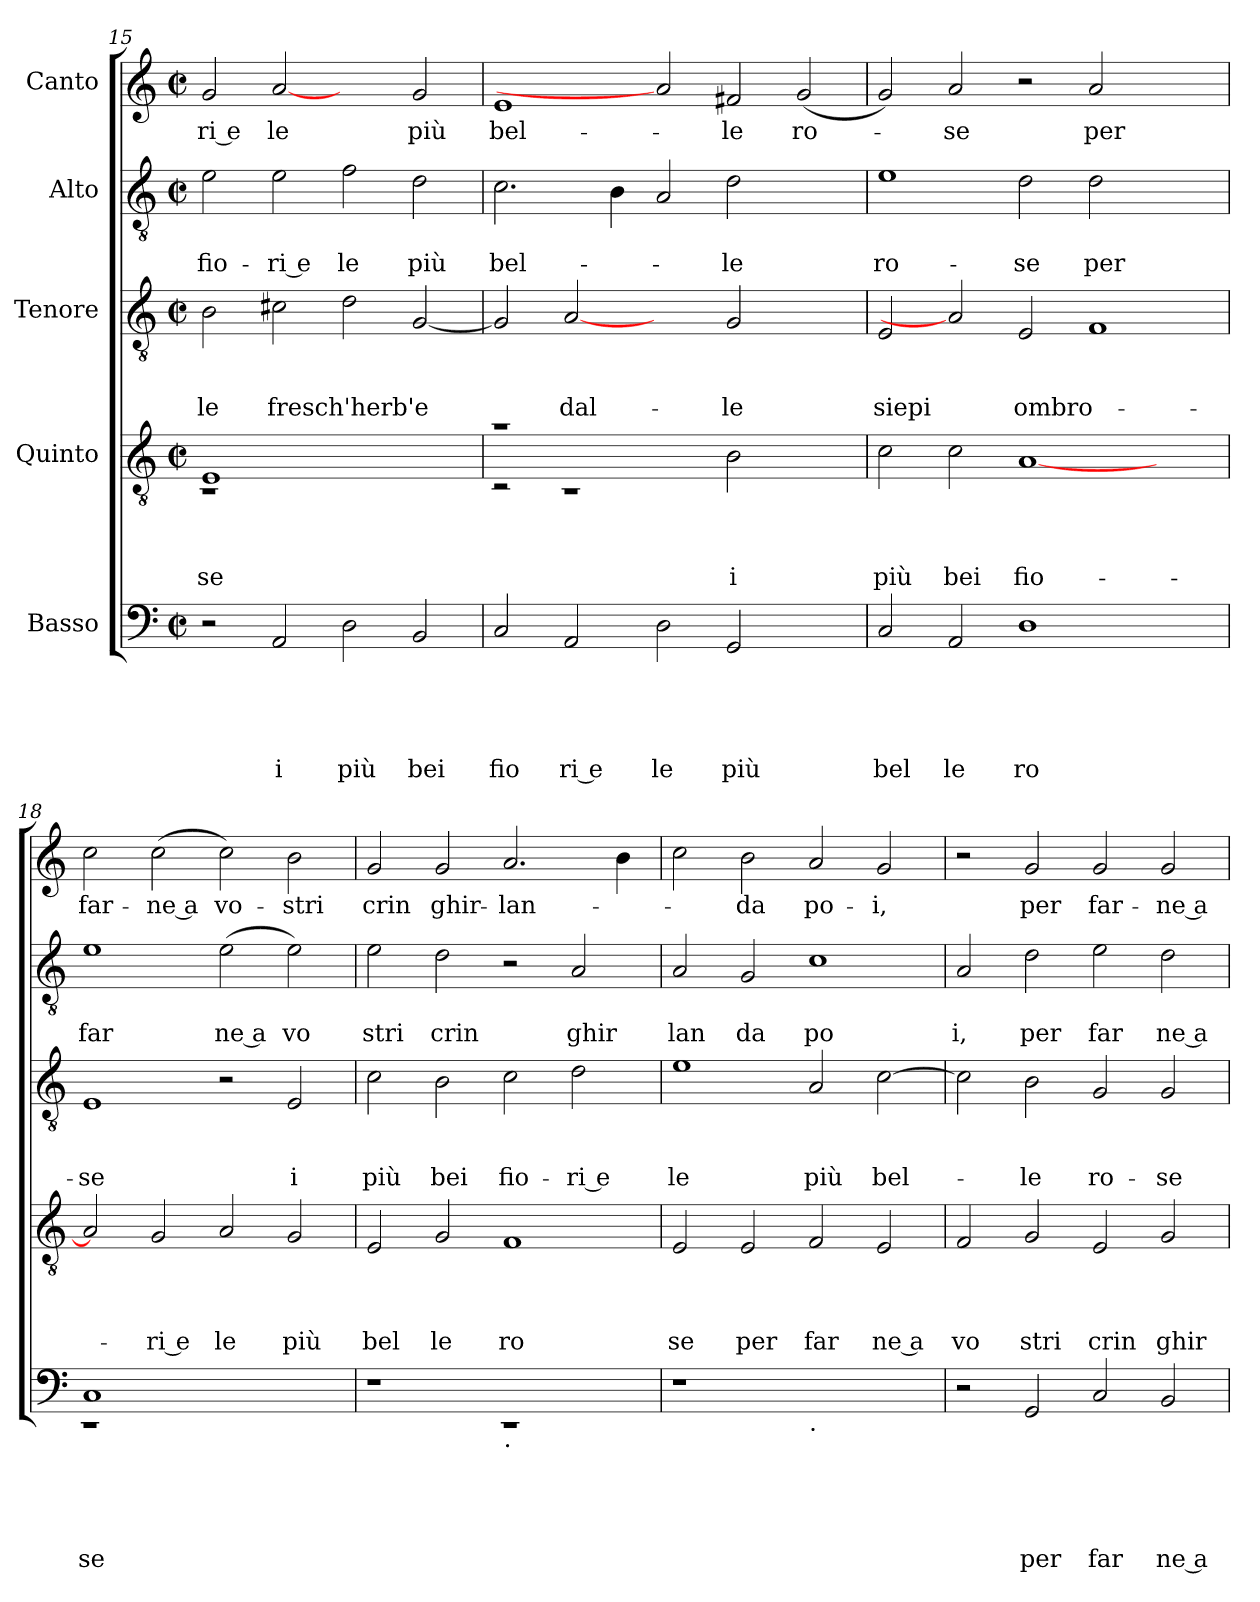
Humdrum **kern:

**kern	**text	**text	**text	**text	**text	**kern	**text	**text	**text	**text	**kern	**text	**text	**text	**kern	**text	**text	**kern	**text
*part5	*part5	*part5	*part5	*part5	*part5	*part4	*part4	*part4	*part4	*part4	*part3	*part3	*part3	*part3	*part2	*part2	*part2	*part1	*part1
*staff5	*staff5	*staff5	*staff5	*staff5	*staff5	*staff4	*staff4	*staff4	*staff4	*staff4	*staff3	*staff3	*staff3	*staff3	*staff2	*staff2	*staff2	*staff1	*staff1
*I"Basso	*	*	*	*	*	*I"Quinto	*	*	*	*	*I"Tenore	*	*	*	*I"Alto	*	*	*I"Canto	*
*clefF4	*	*	*	*	*	*clefGv2	*	*	*	*	*clefGv2	*	*	*	*clefGv2	*	*	*clefG2	*
*k[]	*	*	*	*	*	*k[]	*	*	*	*	*k[]	*	*	*	*k[]	*	*	*k[]	*
*C:	*	*	*	*	*	*C:	*	*	*	*	*C:	*	*	*	*C:	*	*	*C:	*
*M2/2	*	*	*	*	*	*M2/2	*	*	*	*	*M2/2	*	*	*	*M2/2	*	*	*M2/2	*
*met(c|)	*	*	*	*	*	*met(c|)	*	*	*	*	*met(c|)	*	*	*	*met(c|)	*	*	*met(c|)	*
=15	=15	=15	=15	=15	=15	=15	=15	=15	=15	=15	=15	=15	=15	=15	=15	=15	=15	=15	=15
!	!	!	!	!	!	!	!	!	!	!LO:LY:b	!	!	!	!LO:LY:b	!	!	!LO:LY:b	!	!LO:LY:b:rj
*	*	*	*	*	*	*^	*	*	*	*	*	*	*	*	*	*	*	*	*
2r	.	.	.	.	.	1E	1rC	.	.	.	-se	2B\	.	.	-le	2e\	.	fio-	2g/	-ri e
!	!	!	!	!	!LO:LY:b	!	!	!	!	!	!	!	!	!	!LO:LY:b	!	!	!LO:LY:b:rj	!	!LO:LY:b
2AA/	.	.	.	.	i	.	.	.	.	.	.	2c#X\	.	.	fresch'herb'e	2e\	.	-ri e	[2a	le
!	!	!	!	!	!LO:LY:b	!	!	!	!	!	!	!	!	!	!	!	!	!LO:LY:b	!	!
2D\	.	.	.	.	più	1ryy	1ryy	.	.	.	.	2d\	.	.	.	2f\	.	le	2ryy	.
!	!	!	!	!	!LO:LY:b	!	!	!	!	!	!	!	!	!	!	!	!	!LO:LY:b	!	!LO:LY:b
2BB/	.	.	.	.	bei	.	.	.	.	.	.	[<2G/	.	.	.	2d\	.	più	2g/	più
=16	=16	=16	=16	=16	=16	=16	=16	=16	=16	=16	=16	=16	=16	=16	=16	=16	=16	=16	=16	=16
!	!	!	!	!	!LO:LY:b	!	!	!	!	!	!	!	!	!	!	!	!	!LO:LY:b	!	!LO:LY:b
2C/	.	.	.	.	fio	1ra	2rC	.	.	.	.	2G/]	.	.	.	2.c\	.	bel-	1e	bel-
!	!	!	!	!	!LO:LY:b:rj	!	!	!	!	!	!	!	!	!	!LO:LY:b	!	!	!	!	!
2AA/	.	.	.	.	ri e	.	1rC	.	.	.	.	[2A	.	.	dal-	.	.	.	.	.
.	.	.	.	.	.	.	.	.	.	.	.	.	.	.	.	4B\	.	.	.	.
!	!	!	!	!	!LO:LY:b	!	!	!	!	!	!	!	!	!	!	!	!	!	!	!
2D\	.	.	.	.	le	2ryy	.	.	.	.	.	2ryy	.	.	.	2A/	.	.	2a]	.
!	!	!	!	!	!LO:LY:b	!	!	!	!	!	!LO:LY:b	!	!	!	!LO:LY:b	!	!	!LO:LY:b	!	!LO:LY:b
2GG/	.	.	.	.	più	1ryy	2B\	.	.	.	i	2G/	.	.	-le	2d\	.	-le	2f#X/	-le
!	!	!	!	!	!	!	!	!	!	!	!	!	!	!	!	!	!	!	!	!LO:LY:b
2ryy	.	.	.	.	.	.	2ryy	.	.	.	.	2ryy	.	.	.	2ryy	.	.	(<2g/	ro-
=17	=17	=17	=17	=17	=17	=17	=17	=17	=17	=17	=17	=17	=17	=17	=17	=17	=17	=17	=17	=17
!	!	!	!	!	!LO:LY:b	!	!	!	!	!	!LO:LY:b	!	!	!	!LO:LY:b	!	!	!LO:LY:b	!	!
*	*	*	*	*	*	*v	*v	*	*	*	*	*	*	*	*	*	*	*	*	*
2C/	.	.	.	.	bel	2c\	.	.	.	più	2E/	.	.	siepi	1e	.	ro-	2g/)	.
!	!	!	!	!	!LO:LY:b	!	!	!	!	!LO:LY:b	!	!	!	!	!	!	!	!	!LO:LY:b
2AA/	.	.	.	.	le	2c\	.	.	.	bei	2A]	.	.	.	.	.	.	2a/	-se
!	!	!	!	!	!LO:LY:b	!	!	!	!	!LO:LY:b	!	!	!	!LO:LY:b	!	!	!LO:LY:b	!	!
1D	.	.	.	.	ro	[>1A	.	.	.	fio-	2E/	.	.	ombro-	2d\	.	-se	2r	.
!	!	!	!	!	!	!	!	!	!	!	!	!	!	!	!	!	!LO:LY:b	!	!LO:LY:b
.	.	.	.	.	.	.	.	.	.	.	1F	.	.	.	2d\	.	per	2a/	per
2ryy	.	.	.	.	.	2ryy	.	.	.	.	.	.	.	.	2ryy	.	.	2ryy	.
!!LO:PB:g=z
=18	=18	=18	=18	=18	=18	=18	=18	=18	=18	=18	=18	=18	=18	=18	=18	=18	=18	=18	=18
!	!	!	!	!	!LO:LY:b	!	!	!	!	!	!	!	!	!LO:LY:b	!	!	!LO:LY:b	!	!LO:LY:b
*^	*	*	*	*	*	*	*	*	*	*	*	*	*	*	*	*	*	*	*
1C	1rEE	.	.	.	.	se	2A/]	.	.	.	.	1E	.	.	-se	1e	.	far	2cc\	far-
!	!	!	!	!	!	!	!	!	!	!	!LO:LY:b:rj	!	!	!	!	!	!	!	!	!LO:LY:b:rj
.	.	.	.	.	.	.	2G/	.	.	.	-ri e	.	.	.	.	.	.	.	(<2cc\	-ne a
!	!	!	!	!	!	!	!	!	!	!	!LO:LY:b	!	!	!	!	!	!	!LO:LY:b:rj	!	!LO:LY:b
1ryy	1ryy	.	.	.	.	.	2A/	.	.	.	le	2r	.	.	.	(<2e\	.	ne a	2cc\)	vo-
!	!	!	!	!	!	!	!	!	!	!	!LO:LY:b	!	!	!	!LO:LY:b	!	!	!LO:LY:b	!	!LO:LY:b
.	.	.	.	.	.	.	2G/	.	.	.	più	2E/	.	.	i	2e\)	.	vo	2b\	-stri
*v	*v	*	*	*	*	*	*	*	*	*	*	*	*	*	*	*	*	*	*	*
=19	=19	=19	=19	=19	=19	=19	=19	=19	=19	=19	=19	=19	=19	=19	=19	=19	=19	=19	=19
!	!	!	!	!	!	!	!	!	!	!LO:LY:b	!	!	!	!LO:LY:b	!	!	!LO:LY:b	!	!LO:LY:b
1r	.	.	.	.	.	2E/	.	.	.	bel	2c\	.	.	più	2e\	.	stri	2g/	crin
!	!	!	!	!	!	!	!	!	!	!LO:LY:b	!	!	!	!LO:LY:b	!	!	!LO:LY:b	!	!LO:LY:b
.	.	.	.	.	.	2G/	.	.	.	le	2B\	.	.	bei	2d\	.	crin	2g/	ghir-
!LO:TX:b:t=.	!	!	!	!	!	!	!	!	!	!	!	!	!	!	!	!	!	!	!
!	!	!	!	!	!	!	!	!	!	!LO:LY:b	!	!	!	!LO:LY:b	!	!	!	!	!LO:LY:b
1rEE	.	.	.	.	.	1F	.	.	.	ro	2c\	.	.	fio-	2r	.	.	2.a/	-lan-
!	!	!	!	!	!	!	!	!	!	!	!	!	!	!LO:LY:b:rj	!	!	!LO:LY:b	!	!
.	.	.	.	.	.	.	.	.	.	.	2d\	.	.	-ri e	2A/	.	ghir	.	.
.	.	.	.	.	.	.	.	.	.	.	.	.	.	.	.	.	.	4b\	.
=20	=20	=20	=20	=20	=20	=20	=20	=20	=20	=20	=20	=20	=20	=20	=20	=20	=20	=20	=20
!	!	!	!	!	!	!	!	!	!	!LO:LY:b	!	!	!	!LO:LY:b	!	!	!LO:LY:b	!	!
1r	.	.	.	.	.	2E/	.	.	.	se	1e	.	.	le	2A/	.	lan	2cc\	.
!	!	!	!	!	!	!	!	!	!	!LO:LY:b	!	!	!	!	!	!	!LO:LY:b	!	!LO:LY:b
.	.	.	.	.	.	2E/	.	.	.	per	.	.	.	.	2G/	.	da	2b\	-da
!LO:TX:b:t=.	!	!	!	!	!	!	!	!	!	!	!	!	!	!	!	!	!	!	!
!	!	!	!	!	!	!	!	!	!	!LO:LY:b	!	!	!	!LO:LY:b	!	!	!LO:LY:b	!	!LO:LY:b
1ryy	.	.	.	.	.	2F/	.	.	.	far	2A/	.	.	più	1c	.	po	2a/	po-
!	!	!	!	!	!	!	!	!	!	!LO:LY:b:rj	!	!	!	!LO:LY:b	!	!	!	!	!LO:LY:b
.	.	.	.	.	.	2E/	.	.	.	ne a	[>2c\	.	.	bel-	.	.	.	2g/	-i,
=21	=21	=21	=21	=21	=21	=21	=21	=21	=21	=21	=21	=21	=21	=21	=21	=21	=21	=21	=21
!	!	!	!	!	!	!	!	!	!	!LO:LY:b	!	!	!	!	!	!	!LO:LY:b	!	!
2r	.	.	.	.	.	2F/	.	.	.	vo	2c\]	.	.	.	2A/	.	i,	2r	.
!	!	!	!	!	!LO:LY:b	!	!	!	!	!LO:LY:b	!	!	!	!LO:LY:b	!	!	!LO:LY:b	!	!LO:LY:b
2GG/	.	.	.	.	per	2G/	.	.	.	stri	2B\	.	.	-le	2d\	.	per	2g/	per
!	!	!	!	!	!LO:LY:b	!	!	!	!	!LO:LY:b	!	!	!	!LO:LY:b	!	!	!LO:LY:b	!	!LO:LY:b
2C/	.	.	.	.	far	2E/	.	.	.	crin	2G/	.	.	ro-	2e\	.	far	2g/	far-
!	!	!	!	!	!LO:LY:b:rj	!	!	!	!	!LO:LY:b	!	!	!	!LO:LY:b	!	!	!LO:LY:b:rj	!	!LO:LY:b:rj
2BB/	.	.	.	.	ne a	2G/	.	.	.	ghir	2G/	.	.	-se	2d\	.	ne a	2g/	-ne a
=	=	=	=	=	=	=	=	=	=	=	=	=	=	=	=	=	=	=	=
*-	*-	*-	*-	*-	*-	*-	*-	*-	*-	*-	*-	*-	*-	*-	*-	*-	*-	*-	*-
